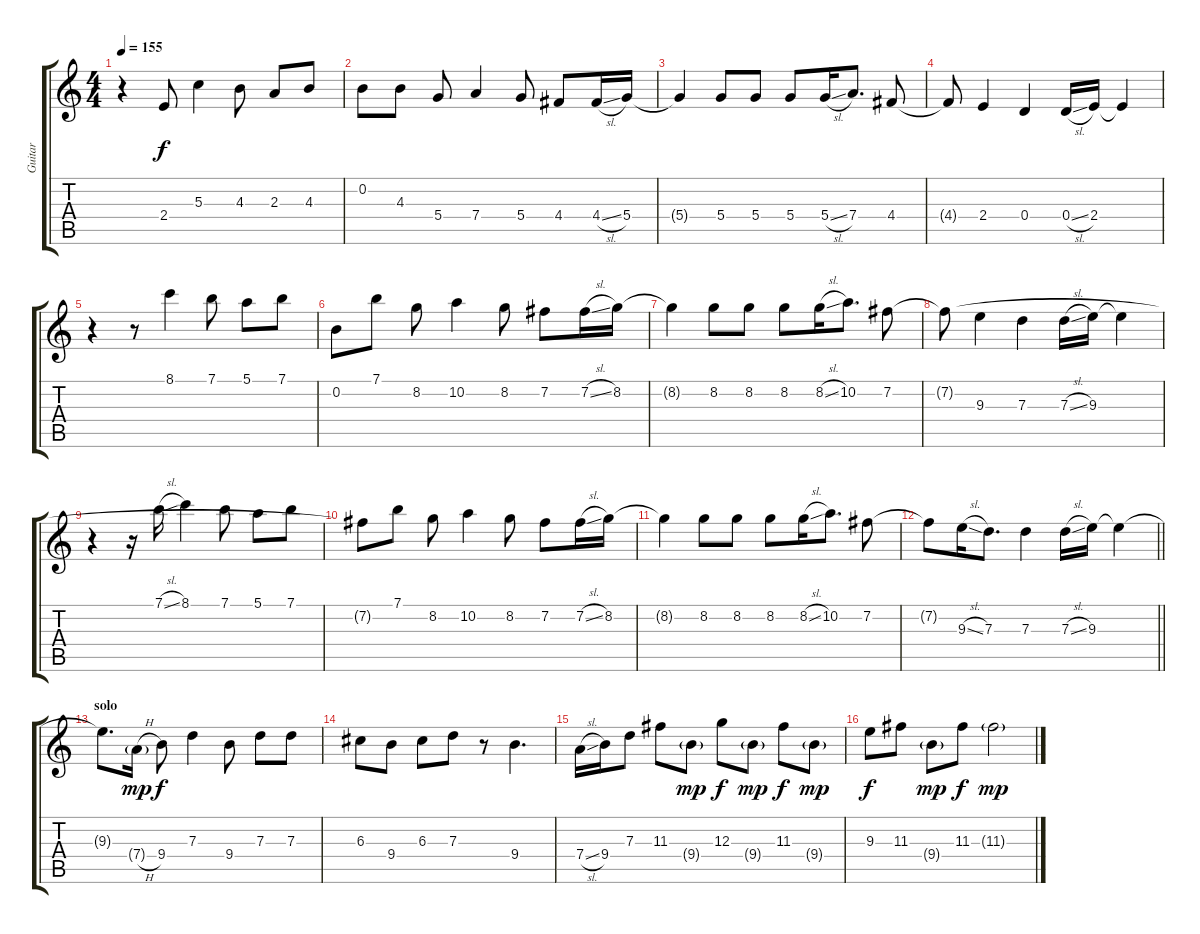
\track ("Guitar" "Guitar") {instrument electricguitarjazz}
\staff {score tabs}
\tuning (E4 B3 G3 D3 A2 E2) {hide}
\ts (4 4)
\tempo 155
\clef g2
\ks c
r.4{dy f} 2.4.8 5.3.4 4.3.8 2.3.8 4.3.8 |
0.2.8 4.3.8 5.4.8 7.4.4 5.4.8 4.4.8 4.4{sl}.16 5.4.16 |
5.4{t}.4 5.4.8 5.4.8 5.4.8 5.4{sl}.16 7.4.8{d} 4.4.8 |
4.4{t}.8 2.4.4 0.4.4 0.4{sl}.16 2.4.16 2.4{t}.4 |
r.4 r.8 8.1.4 7.1.8 5.1.8 7.1.8 |
0.2.8 7.1.8 8.2.8 10.2.4 8.2.8 7.2.8 7.2{sl}.16 8.2.16 |
8.2{t}.4 8.2.8 8.2.8 8.2.8 8.2{sl}.16 10.2.8{d} 7.2.8 |
7.2{t}.8 9.3.4 7.3.4 7.3{sl}.16 9.3.16 9.3{t}.4 |
r.4 r.16 7.1{sl}.16 8.1.4 7.1.8 5.1.8 7.1.8 |
7.2{t}.8 7.1.8 8.2.8 10.2.4 8.2.8 7.2.8 7.2{sl}.16 8.2.16 |
8.2{t}.4 8.2.8 8.2.8 8.2.8 8.2{sl}.16 10.2.8{d} 7.2.8 |
\barLineRight lightlight
7.2{t}.8 9.3{sl}.16 7.3.8{d} 7.3.4 7.3{sl}.16 9.3.16 9.3{t}.4 |
\section ("" "solo")
9.3{t}.8{d} 7.4{h g}.16{dy mp volume 16} 9.4.8{dy f} 7.3.4 9.4.8 7.3.8 7.3.8 |
6.3.8 9.4.8 6.3.8 7.3.8 r.8 9.4.4{d} |
7.4{sl}.16 9.4.16 7.3.8 11.3.8 9.4{g}.8{dy mp} 12.3.8{dy f} 9.4{g}.8{dy mp} 11.3.8{dy f} 9.4{g}.8{dy mp} |
9.3.8{dy f} 11.3.8 9.4{g}.8{dy mp} 11.3.8{dy f} 11.3{g}.2{dy mp}
